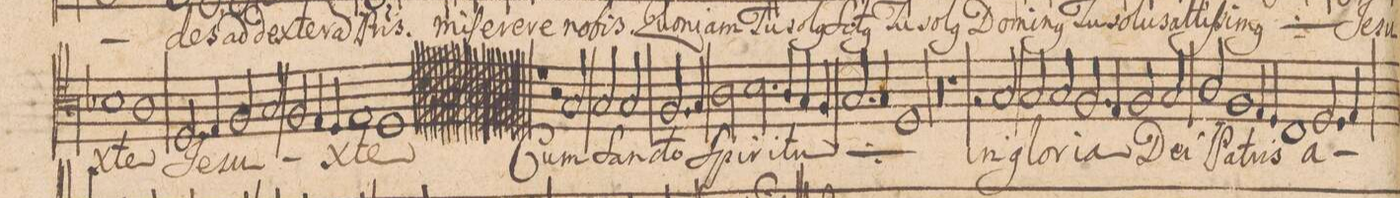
**kern	**text
*I"BASSVS.	*
*clefC4	*
*k[b-]	*
*met(C|)	*
*M2/1	*
1B-	X-
1A	-te
=122-	=122-
2.D/	Je-
4E/	.
2F/	.
2G/	-su
=123-	=123-
2F/	X-
4E/	.
4D/	.
1E	.
=124-	=124-
1D	-te
1re	.
=125-	=125-
2r	.
2G/	Cum
2G/	San-
2G/	-cto
=126-	=126-
2.F/	spi-
4G/	.
2A\	-ri-
2.B-\	-tu
=127-	=127-
4A/	.
4G/	.
4F/	.
*	*ij
2.G/	Spi-
4G/	-ri-
=128-	=128-
1D	-tu
*	*Xij
00r	.
=129-	=129-
=130-	=130-
1r	.
=131-	=131-
2rF	.
2G/	in
2G/	glo-
2G/	-ri-
=132-	=132-
2.F/	-a
4E/	.
2F/	De-
2G/	.
=133-	=133-
2A/	-i
1F	Pa-
4E/	.
4D/	.
=134-	=134-
1C	-tris
2.D/	a-
4E/	.
=135-	=135-
*-	*-
